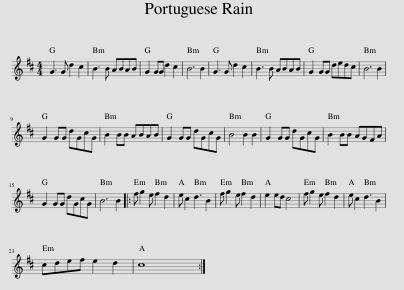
X:1
L:1/8
M:4/4
I:linebreak $
K:D
V:1 treble
V:1
 G3 G d2 c2 | B3 B ABAB | G2 GG d2 c2 | B6 B2 | G3 G d2 c2 | %5
 B3 B ABAB | G2 GG dedc | B6 B2 |$ G2 GG dGcG | B2 BB ABAB | %10
 G2 GG dGcG | B4 B2 B2 | G2 GG dGcG | B2 BB AGFA |$ G2 GG dGcG | %15
 B6 B2 |: f g2 e f2 d2 | e c2 d3 B2 | f g2 e f2 d2 | e2 ed c4 | %20
 f g2 e f2 d2 | e c2 d3 B2 |$ cdef e2 d2 | c8 :| %24
